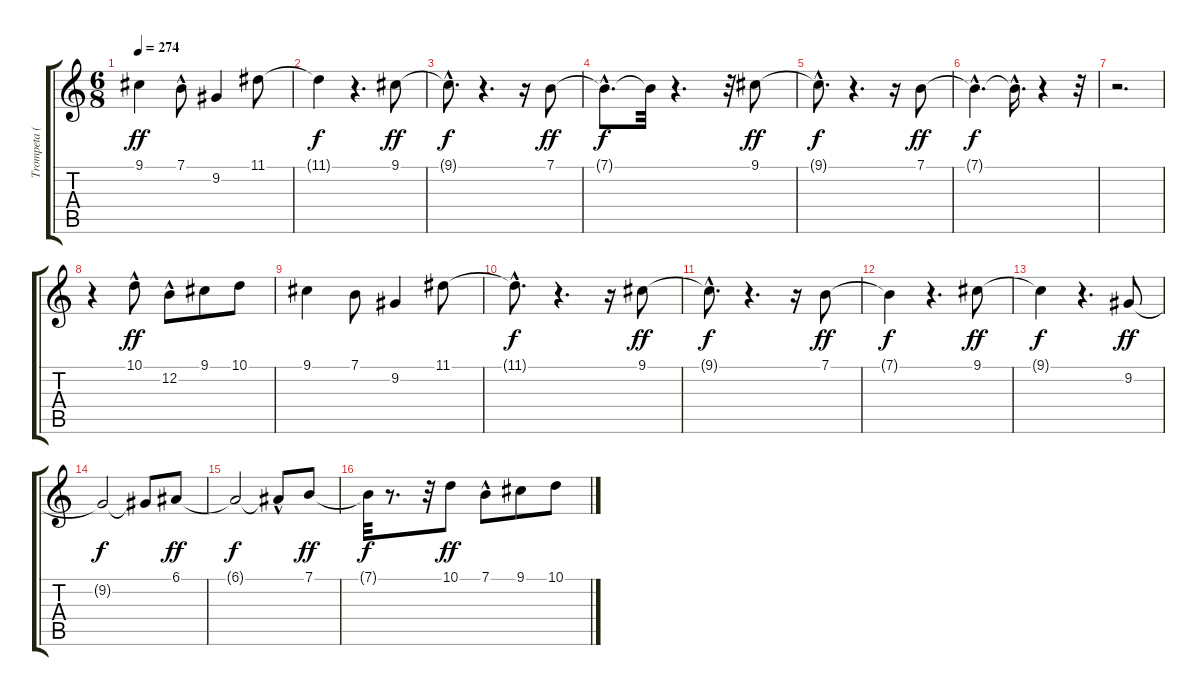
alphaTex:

\track ("Trompeta (Adornos" "Trompeta (") {instrument trumpet}
\staff {score tabs}
\tuning (E4 B3 G3 D3 A2 E2) {hide}
\ts (6 8)
\tempo 274
\clef g2
\ks c
9.1.4{dy ff} 7.1{hac}.8 9.2.4 11.1.8 |
11.1{t}.4{dy f} r.4{d} 9.1.8{dy ff} |
9.1{hac t}.8{d dy f} r.4{d} r.16 7.1.8{dy ff} |
7.1{hac t}.8{d dy f} 7.1{t}.32 r.4{d} r.32 9.1.8{dy ff} |
9.1{hac t}.8{d dy f} r.4{d} r.16 7.1.8{dy ff} |
7.1{hac t}.4{d dy f} 7.1{hac t}.16{d} r.4 r.32 |
r.2{d} |
r.4 10.1{hac}.8{dy ff} 12.2{hac}.8 9.1.8 10.1.8 |
9.1.4 7.1.8 9.2.4 11.1.8 |
11.1{hac t}.8{d dy f} r.4{d} r.16 9.1.8{dy ff} |
9.1{hac t}.8{d dy f} r.4{d} r.16 7.1.8{dy ff} |
7.1{t}.4{dy f} r.4{d} 9.1.8{dy ff} |
9.1{t}.4{dy f} r.4{d} 9.2.8{dy ff} |
9.2{t}.2{dy f} 9.2{t}.8 6.1.8{dy ff} |
6.1{t}.2{dy f} 6.1{hac t}.8 7.1.8{dy ff} |
7.1{t}.32{dy f} r.8{d} r.32 10.1.8{dy ff} 7.1{hac}.8 9.1.8 10.1.8
